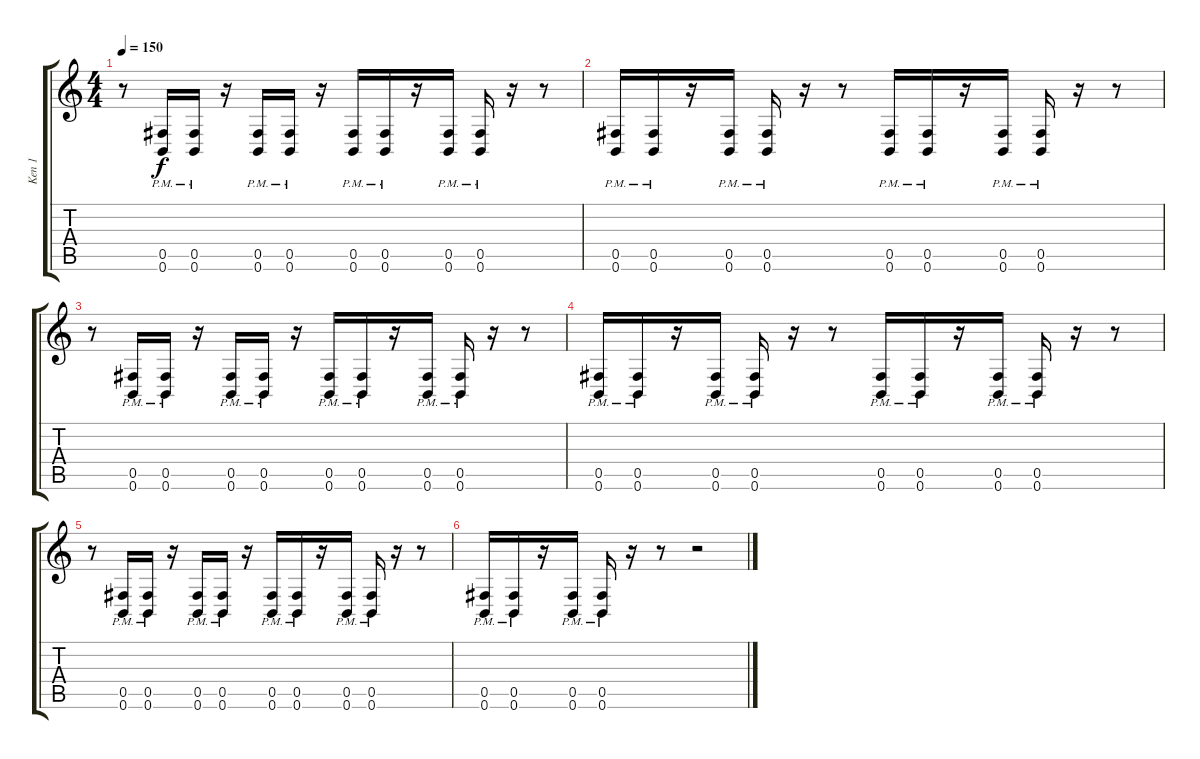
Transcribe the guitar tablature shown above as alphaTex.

\track ("Ken 1" "Ken 1") {instrument distortionguitar}
\staff {score tabs}
\tuning (Db4 Ab3 E3 B2 Gb2 B1) {hide}
\ts (4 4)
\tempo 150
\clef g2
\ks c
r.8{dy f} (0.5{pm} 0.6{pm}).16 (0.5{pm} 0.6{pm}).16 r.16 (0.5{pm} 0.6{pm}).16 (0.5{pm} 0.6{pm}).16 r.16 (0.5{pm} 0.6{pm}).16 (0.5{pm} 0.6{pm}).16 r.16 (0.5{pm} 0.6{pm}).16 (0.5{pm} 0.6{pm}).16 r.16 r.8 |
(0.5{pm} 0.6{pm}).16 (0.5{pm} 0.6{pm}).16 r.16 (0.5{pm} 0.6{pm}).16 (0.5{pm} 0.6{pm}).16 r.16 r.8 (0.5{pm} 0.6{pm}).16 (0.5{pm} 0.6{pm}).16 r.16 (0.5{pm} 0.6{pm}).16 (0.5{pm} 0.6{pm}).16 r.16 r.8 |
r.8 (0.5{pm} 0.6{pm}).16 (0.5{pm} 0.6{pm}).16 r.16 (0.5{pm} 0.6{pm}).16 (0.5{pm} 0.6{pm}).16 r.16 (0.5{pm} 0.6{pm}).16 (0.5{pm} 0.6{pm}).16 r.16 (0.5{pm} 0.6{pm}).16 (0.5{pm} 0.6{pm}).16 r.16 r.8 |
(0.5{pm} 0.6{pm}).16 (0.5{pm} 0.6{pm}).16 r.16 (0.5{pm} 0.6{pm}).16 (0.5{pm} 0.6{pm}).16 r.16 r.8 (0.5{pm} 0.6{pm}).16 (0.5{pm} 0.6{pm}).16 r.16 (0.5{pm} 0.6{pm}).16 (0.5{pm} 0.6{pm}).16 r.16 r.8 |
r.8 (0.5{pm} 0.6{pm}).16 (0.5{pm} 0.6{pm}).16 r.16 (0.5{pm} 0.6{pm}).16 (0.5{pm} 0.6{pm}).16 r.16 (0.5{pm} 0.6{pm}).16 (0.5{pm} 0.6{pm}).16 r.16 (0.5{pm} 0.6{pm}).16 (0.5{pm} 0.6{pm}).16 r.16 r.8 |
(0.5{pm} 0.6{pm}).16 (0.5{pm} 0.6{pm}).16 r.16 (0.5{pm} 0.6{pm}).16 (0.5{pm} 0.6{pm}).16 r.16 r.8 r.2
